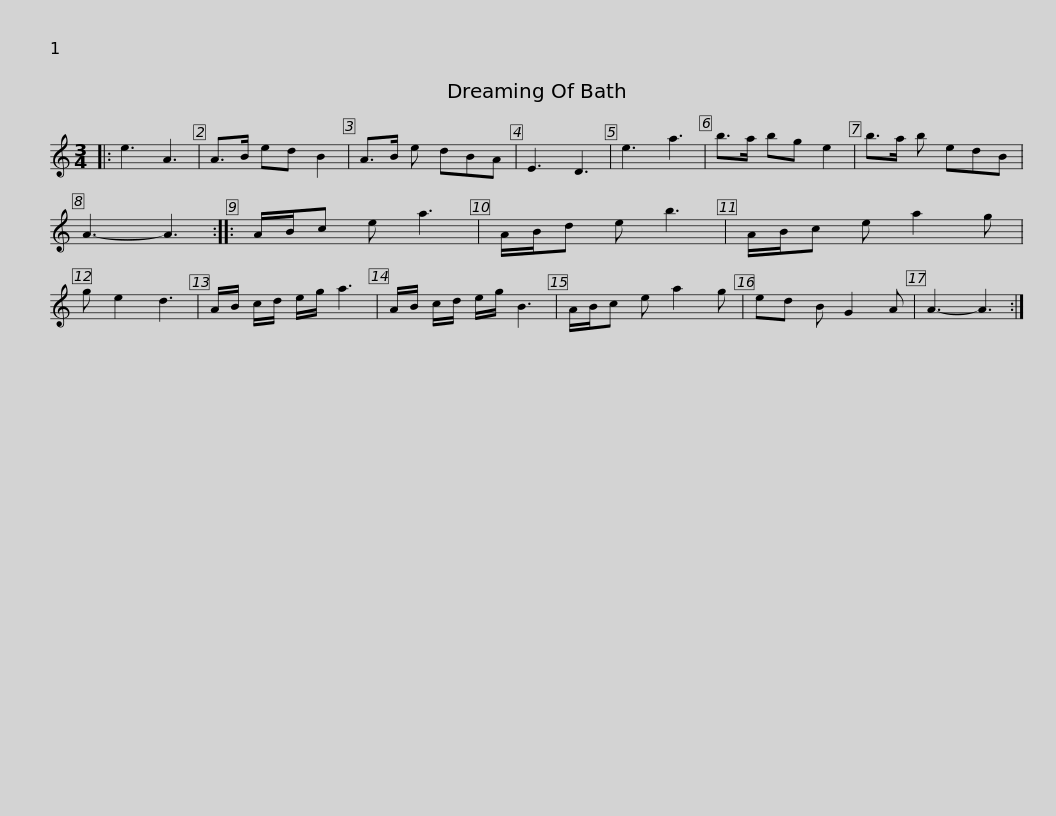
X:1
L:1/8
M:3/4
I:linebreak $
K:C
V:1 treble
V:1
|: e3 A3 | A>B ed B2 | A>B e dBA | E3 D3 | e3 a3 | %5
 b>a bg e2 | b>a b edB | A3- A3 ::$ A/B/c e a3 | A/B/d e b3 | %10
 A/B/c e a2 g | g e2 d3 | A/B/ c/d/ e/g/ a3 | A/B/ c/d/ e/g/ B3 | A/B/c e a2 g |$ %15
 ed B G2 A | A3- A3 :| %17
